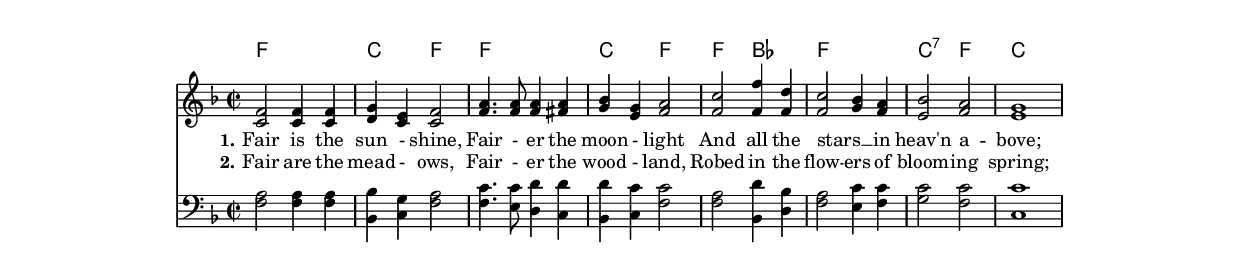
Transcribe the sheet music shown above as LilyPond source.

% DO NOT EDIT this file manually; it is automatically
% generated from Documentation/snippets/new
% Make any changes in Documentation/snippets/new/
% and then run scripts/auxiliar/makelsr.py
%
% This file is in the public domain.
%% Note: this file works from version 2.13.36
\version "2.13.36"
#(set-global-staff-size 15)
\paper {
  ragged-right = ##f
  line-width = 15\cm
  indent = 0\cm
}

\header {
  lsrtags = "headwords"
  texidoc = ""
  doctitle = "headword"
} % begin verbatim



\layout {
  \context {
    \Score
    \override PaperColumn #'keep-inside-line = ##t
    \override NonMusicalPaperColumn #'keep-inside-line = ##t
  }
}

theChords = \chordmode {
  \time 2/2
  f1 | c2 f2 | f1 | c2 f2| %\break
  f2 bes2 | f1 | c2:7 f | c1 | \break
}

verseOne = \lyricmode {
  \set stanza = #"1."
  Fair is the sun - shine,
  Fair - er the moon - light
  And all the stars __ _  in heav'n a -- bove;
}

verseTwo = \lyricmode {
  \set stanza = #"2."
  Fair are the mead - ows,
  Fair - er the wood - land,
  Robed in the flow -- ers of bloom -- ing spring;
}

Soprano = {
  \time 2/2
  \key f \major
  \stemUp
  f'2 f'4 f' | g'4 e' f'2 | a'4. a'8 a'4 a' | bes'4 g' a'2 |
  c''2 f''4 d'' |  c''2  bes'4  a' | bes'2 a' | g'1 |
}

Alto = {
  \key f \major
  c'2 c'4 c' | d'4 c' c'2 | f'4. f'8 f'4 fis' | g'4 e' f'2 |
  f'2 f'4 f' |  f'2  g'4  f' | e'2 f' | e'1 |
}

Tenor = {
  \key f \major
  \stemDown
  a2 a4 a | bes4 g a2  | c'4. c'8 d'4 d' | d'4 c' c'2 |
  a2 d'4 bes | a2 c'4 c' | c'2 c'  | c'1 |
}

Bass = {
  \key f \major
  f2 f4 f | bes,4 c  f2 | f4. e8 d4 c | bes,4 c f2 |
  f2 bes,4 d | f2 e4 f | g2 f | c1 |
}


\score {
  <<
    \new ChordNames { \theChords }
    \context Staff = upper {
      \context Voice = sop {
        <<
          \Soprano
          \Alto
        >>
      }
    }
    \context Lyrics = "LyrOne" \lyricsto "sop" { \verseOne }
    \context Lyrics = "LyrTwo" \lyricsto "sop" { \verseTwo }
    \context Staff = lower {
      \new Voice {
        \clef bass
        #(set-accidental-style 'modern-cautionary)
        <<
          \Tenor
          \Bass
        >>
      }
    }
  >>

  \layout {
    indent = 0
    \context {
      \Score
      \remove "Bar_number_engraver"
    }
    \context {
      \Voice
      \override StanzaNumber #'padding = #1.8
    }
  }
}
\paper {  }
